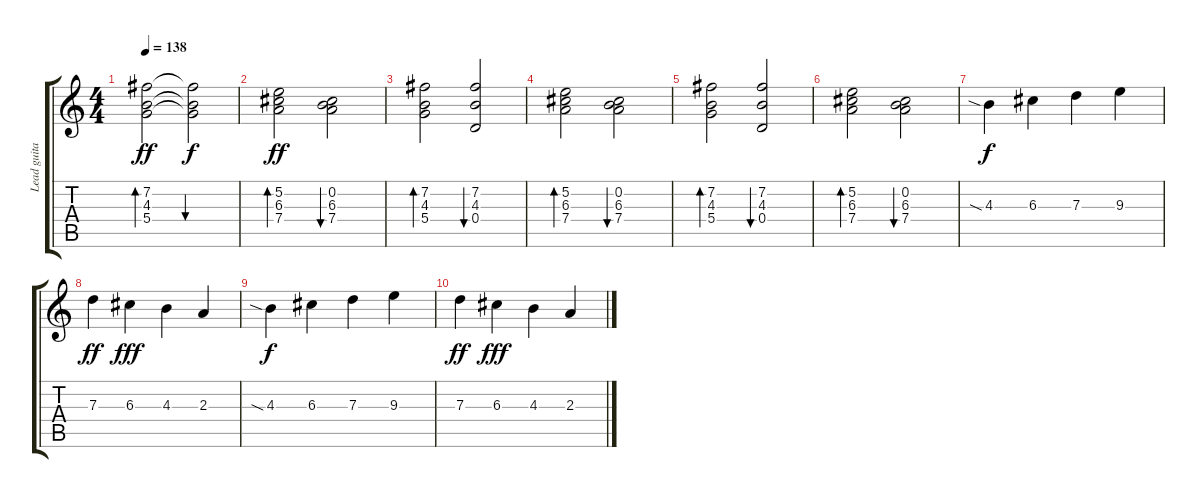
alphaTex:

\track ("Lead guitar" "Lead guita") {instrument electricguitarjazz}
\staff {score tabs}
\tuning (E4 B3 G3 D3 A2 E2) {hide}
\ts (4 4)
\tempo 138
\clef g2
\ks c
(7.2 4.3 5.4).2{bd 120 dy ff} (7.2{t} 4.3{t} 5.4{t}).2{bu 120 dy f} |
(5.2 6.3 7.4).2{bd 120 dy ff} (0.2 6.3 7.4).2{bu 120} |
(7.2 4.3 5.4).2{bd 120} (7.2 4.3 0.4).2{bu 120} |
(5.2 6.3 7.4).2{bd 120} (0.2 6.3 7.4).2{bu 120} |
(7.2 4.3 5.4).2{bd 120} (7.2 4.3 0.4).2{bu 120} |
(5.2 6.3 7.4).2{bd 120} (0.2 6.3 7.4).2{bu 120} |
4.3{sia}.4{dy f instrument overdrivenguitar} 6.3.4 7.3.4 9.3.4 |
7.3.4{dy ff} 6.3.4{dy fff} 4.3.4 2.3.4 |
4.3{sia}.4{dy f instrument overdrivenguitar} 6.3.4 7.3.4 9.3.4 |
7.3.4{dy ff} 6.3.4{dy fff} 4.3.4 2.3.4
